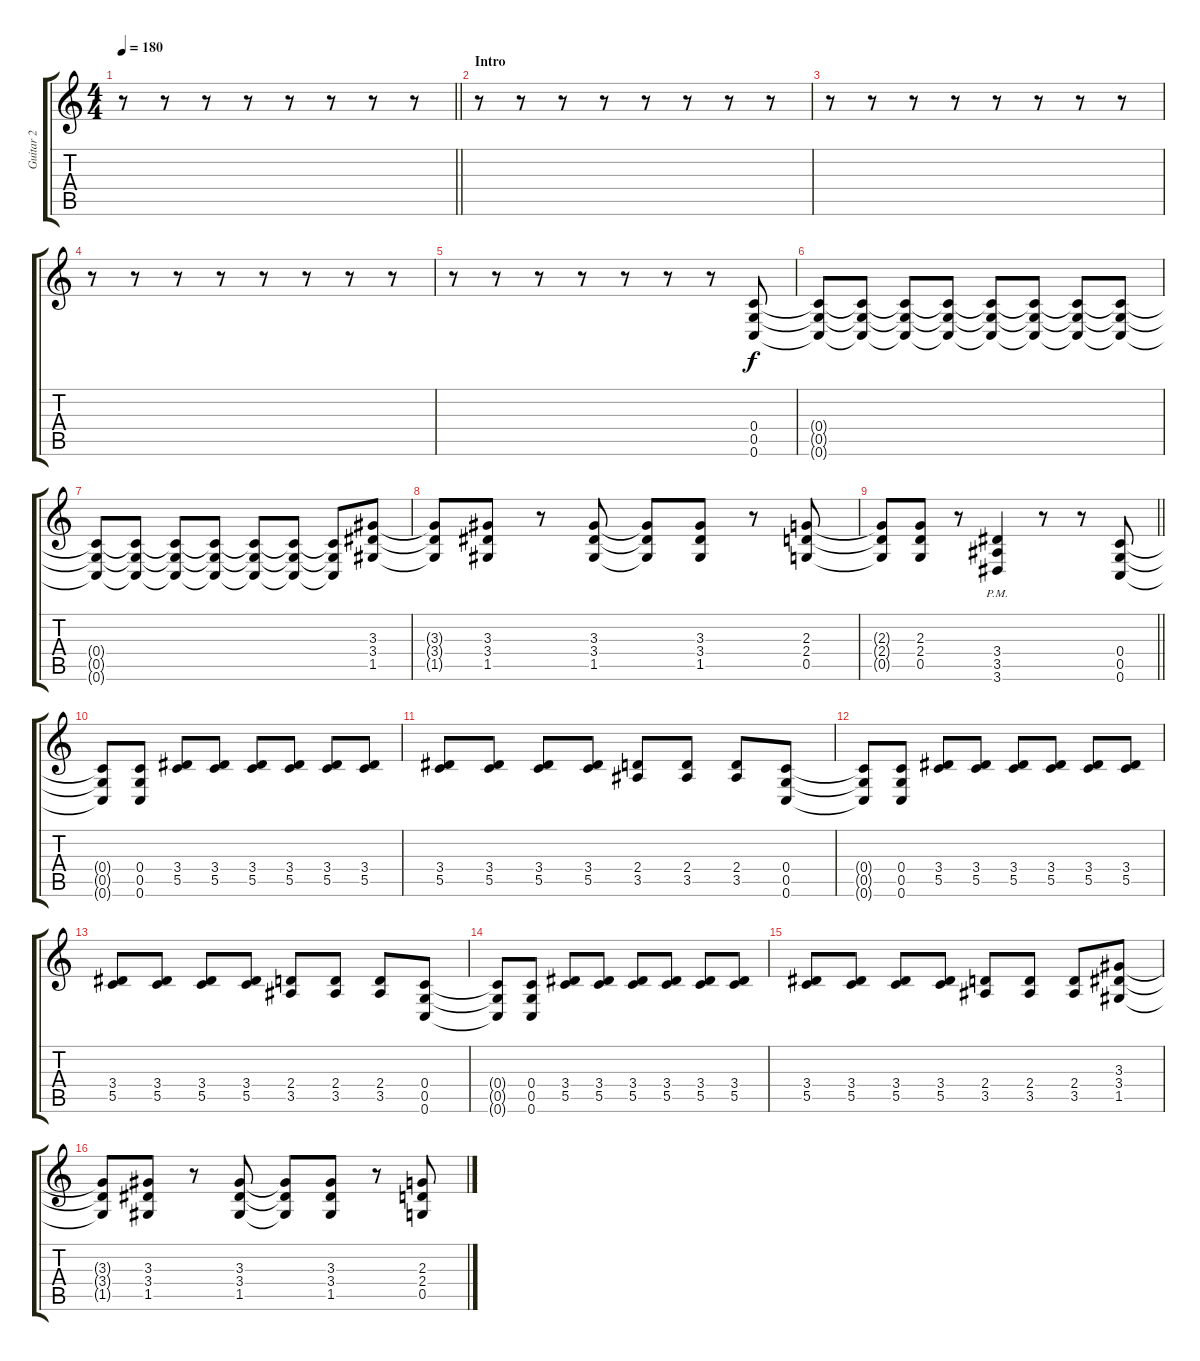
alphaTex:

\track ("Guitar 2" "Guitar 2") {instrument distortionguitar}
\staff {score tabs}
\tuning (D4 A3 F3 C3 G2 C2) {hide}
\ts (4 4)
\tempo 180
\clef g2
\barLineRight lightlight
\ks c
r.8{dy f instrument distortionguitar} r.8 r.8 r.8 r.8 r.8 r.8 r.8 |
\section ("" "Intro")
r.8 r.8 r.8 r.8 r.8 r.8 r.8 r.8 |
r.8 r.8 r.8 r.8 r.8 r.8 r.8 r.8 |
r.8 r.8 r.8 r.8 r.8 r.8 r.8 r.8 |
r.8 r.8 r.8 r.8 r.8 r.8 r.8 (0.4 0.5 0.6).8 |
(0.4{t} 0.5{t} 0.6{t}).8 (0.4{t} 0.5{t} 0.6{t}).8 (0.4{t} 0.5{t} 0.6{t}).8 (0.4{t} 0.5{t} 0.6{t}).8 (0.4{t} 0.5{t} 0.6{t}).8 (0.4{t} 0.5{t} 0.6{t}).8 (0.4{t} 0.5{t} 0.6{t}).8 (0.4{t} 0.5{t} 0.6{t}).8 |
(0.4{t} 0.5{t} 0.6{t}).8 (0.4{t} 0.5{t} 0.6{t}).8 (0.4{t} 0.5{t} 0.6{t}).8 (0.4{t} 0.5{t} 0.6{t}).8 (0.4{t} 0.5{t} 0.6{t}).8 (0.4{t} 0.5{t} 0.6{t}).8 (0.4{t} 0.5{t} 0.6{t}).8 (3.3 3.4 1.5).8 |
(3.3{t} 3.4{t} 1.5{t}).8 (3.3 3.4 1.5).8 r.8 (3.3 3.4 1.5).8 (3.3{t} 3.4{t} 1.5{t}).8 (3.3 3.4 1.5).8 r.8 (2.3 2.4 0.5).8 |
\barLineRight lightlight
(2.3{t} 2.4{t} 0.5{t}).8 (2.3 2.4 0.5).8 r.8 (3.4{pm} 3.5{pm} 3.6{pm}).4 r.8 r.8 (0.4 0.5 0.6).8 |
(0.4{t} 0.5{t} 0.6{t}).8 (0.4 0.5 0.6).8 (3.4 5.5).8 (3.4 5.5).8 (3.4 5.5).8 (3.4 5.5).8 (3.4 5.5).8 (3.4 5.5).8 |
(3.4 5.5).8 (3.4 5.5).8 (3.4 5.5).8 (3.4 5.5).8 (2.4 3.5).8 (2.4 3.5).8 (2.4 3.5).8 (0.4 0.5 0.6).8 |
(0.4{t} 0.5{t} 0.6{t}).8 (0.4 0.5 0.6).8 (3.4 5.5).8 (3.4 5.5).8 (3.4 5.5).8 (3.4 5.5).8 (3.4 5.5).8 (3.4 5.5).8 |
(3.4 5.5).8 (3.4 5.5).8 (3.4 5.5).8 (3.4 5.5).8 (2.4 3.5).8 (2.4 3.5).8 (2.4 3.5).8 (0.4 0.5 0.6).8 |
(0.4{t} 0.5{t} 0.6{t}).8 (0.4 0.5 0.6).8 (3.4 5.5).8 (3.4 5.5).8 (3.4 5.5).8 (3.4 5.5).8 (3.4 5.5).8 (3.4 5.5).8 |
(3.4 5.5).8 (3.4 5.5).8 (3.4 5.5).8 (3.4 5.5).8 (2.4 3.5).8 (2.4 3.5).8 (2.4 3.5).8 (3.3 3.4 1.5).8 |
(3.3{t} 3.4{t} 1.5{t}).8 (3.3 3.4 1.5).8 r.8 (3.3 3.4 1.5).8 (3.3{t} 3.4{t} 1.5{t}).8 (3.3 3.4 1.5).8 r.8 (2.3 2.4 0.5).8
